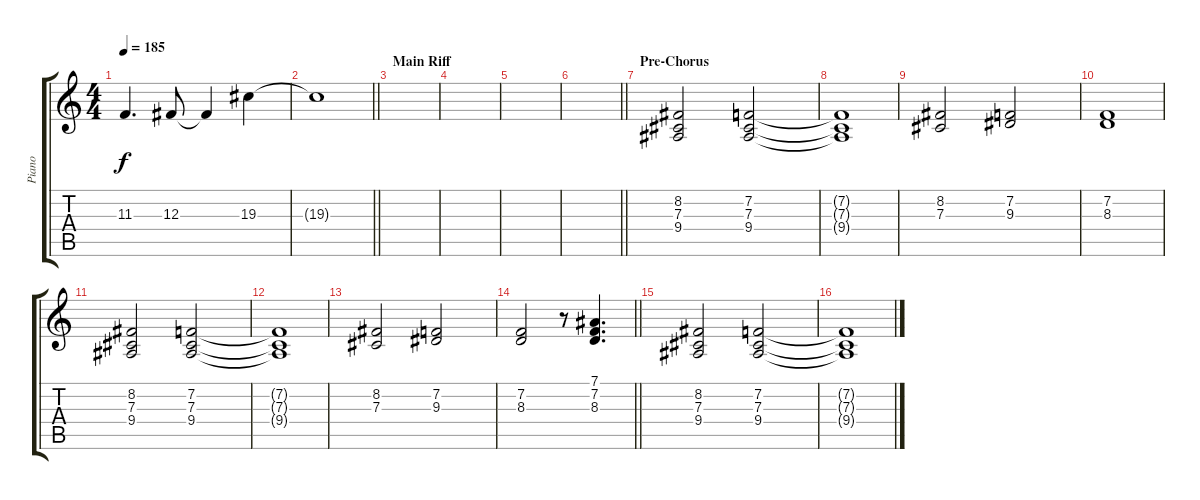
\track ("Piano" "Piano") {instrument acousticgrandpiano}
\staff {score tabs}
\tuning (Eb4 Bb3 Gb3 Db3 Ab2 Eb2) {hide}
\ts (4 4)
\tempo 185
\clef g2
\ks c
11.3.4{d dy f} 12.3.8 12.3{t}.4 19.3.4 |
\barLineRight lightlight
19.3{t}.1 |
\section ("" "Main Riff")
|
|
|
\barLineRight lightlight
|
\section ("" "Pre-Chorus")
(8.2 7.3 9.4).2 (7.2 7.3 9.4).2 |
(7.2{t} 7.3{t} 9.4{t}).1 |
(8.2 7.3).2 (7.2 9.3).2 |
(7.2 8.3).1 |
(8.2 7.3 9.4).2 (7.2 7.3 9.4).2 |
(7.2{t} 7.3{t} 9.4{t}).1 |
(8.2 7.3).2 (7.2 9.3).2 |
\barLineRight lightlight
(7.2 8.3).2 r.8 (7.1 7.2 8.3).4{d} |
(8.2 7.3 9.4).2 (7.2 7.3 9.4).2 |
(7.2{t} 7.3{t} 9.4{t}).1
